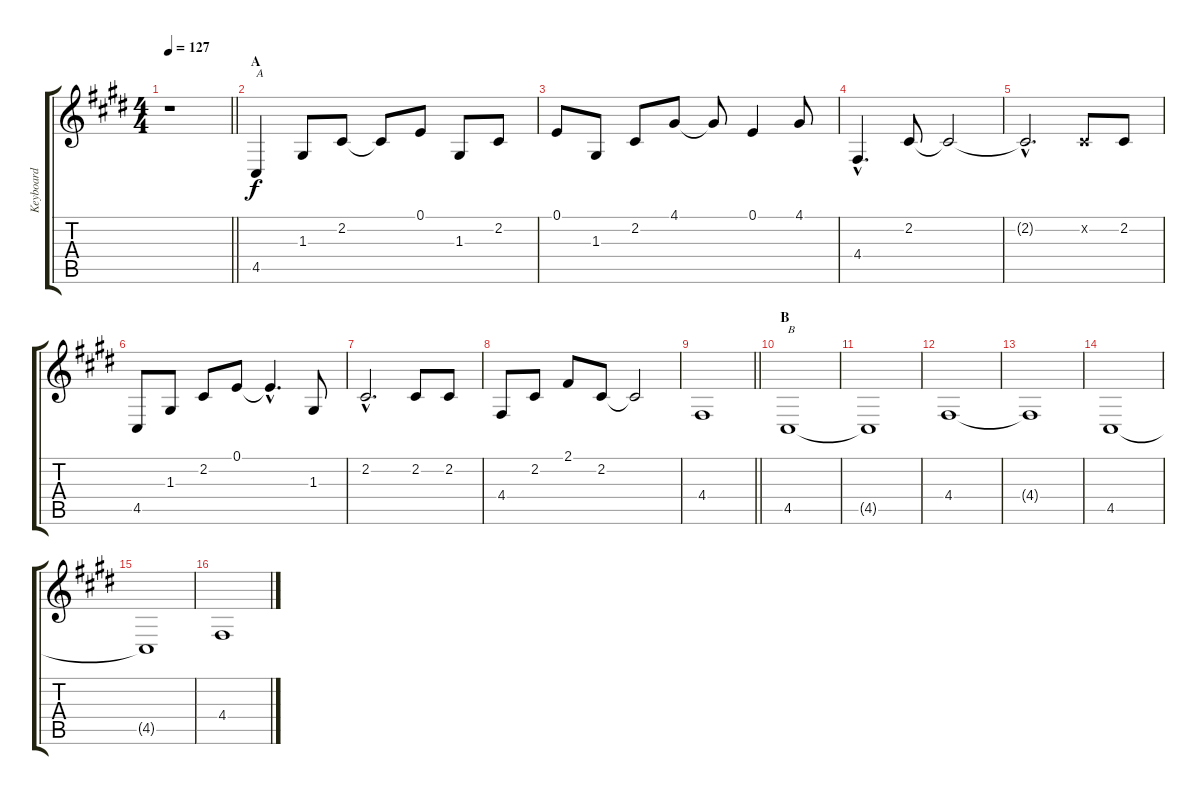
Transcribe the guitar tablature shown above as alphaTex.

\track ("Keyboard" "Keyboard") {instrument acousticgrandpiano}
\staff {score tabs}
\tuning (E4 B3 G3 D3 A2 E2) {hide}
\ts (4 4)
\tempo 127
\clef g2
\barLineRight lightlight
\ks e
r.1{dy f instrument acousticgrandpiano} |
\section ("" "A")
4.5.4{txt "A"} 1.3.8 2.2.8 2.2{t}.8 0.1.8 1.3.8 2.2.8 |
0.1.8 1.3.8 2.2.8 4.1.8 4.1{t}.8 0.1.4 4.1.8 |
4.4{hac}.4{d} 2.2.8 2.2{t}.2 |
2.2{hac t}.2{d} 2.2{x}.8 2.2.8 |
4.5.8 1.3.8 2.2.8 0.1.8 0.1{hac t}.4{d} 1.3.8 |
2.2{hac}.2{d} 2.2.8 2.2.8 |
4.4.8 2.2.8 2.1.8 2.2.8 2.2{t}.2 |
\barLineRight lightlight
4.4.1 |
\section ("" "B")
4.5.1{txt "B"} |
4.5{t}.1 |
4.4.1 |
4.4{t}.1 |
4.5.1 |
4.5{t}.1 |
4.4.1
